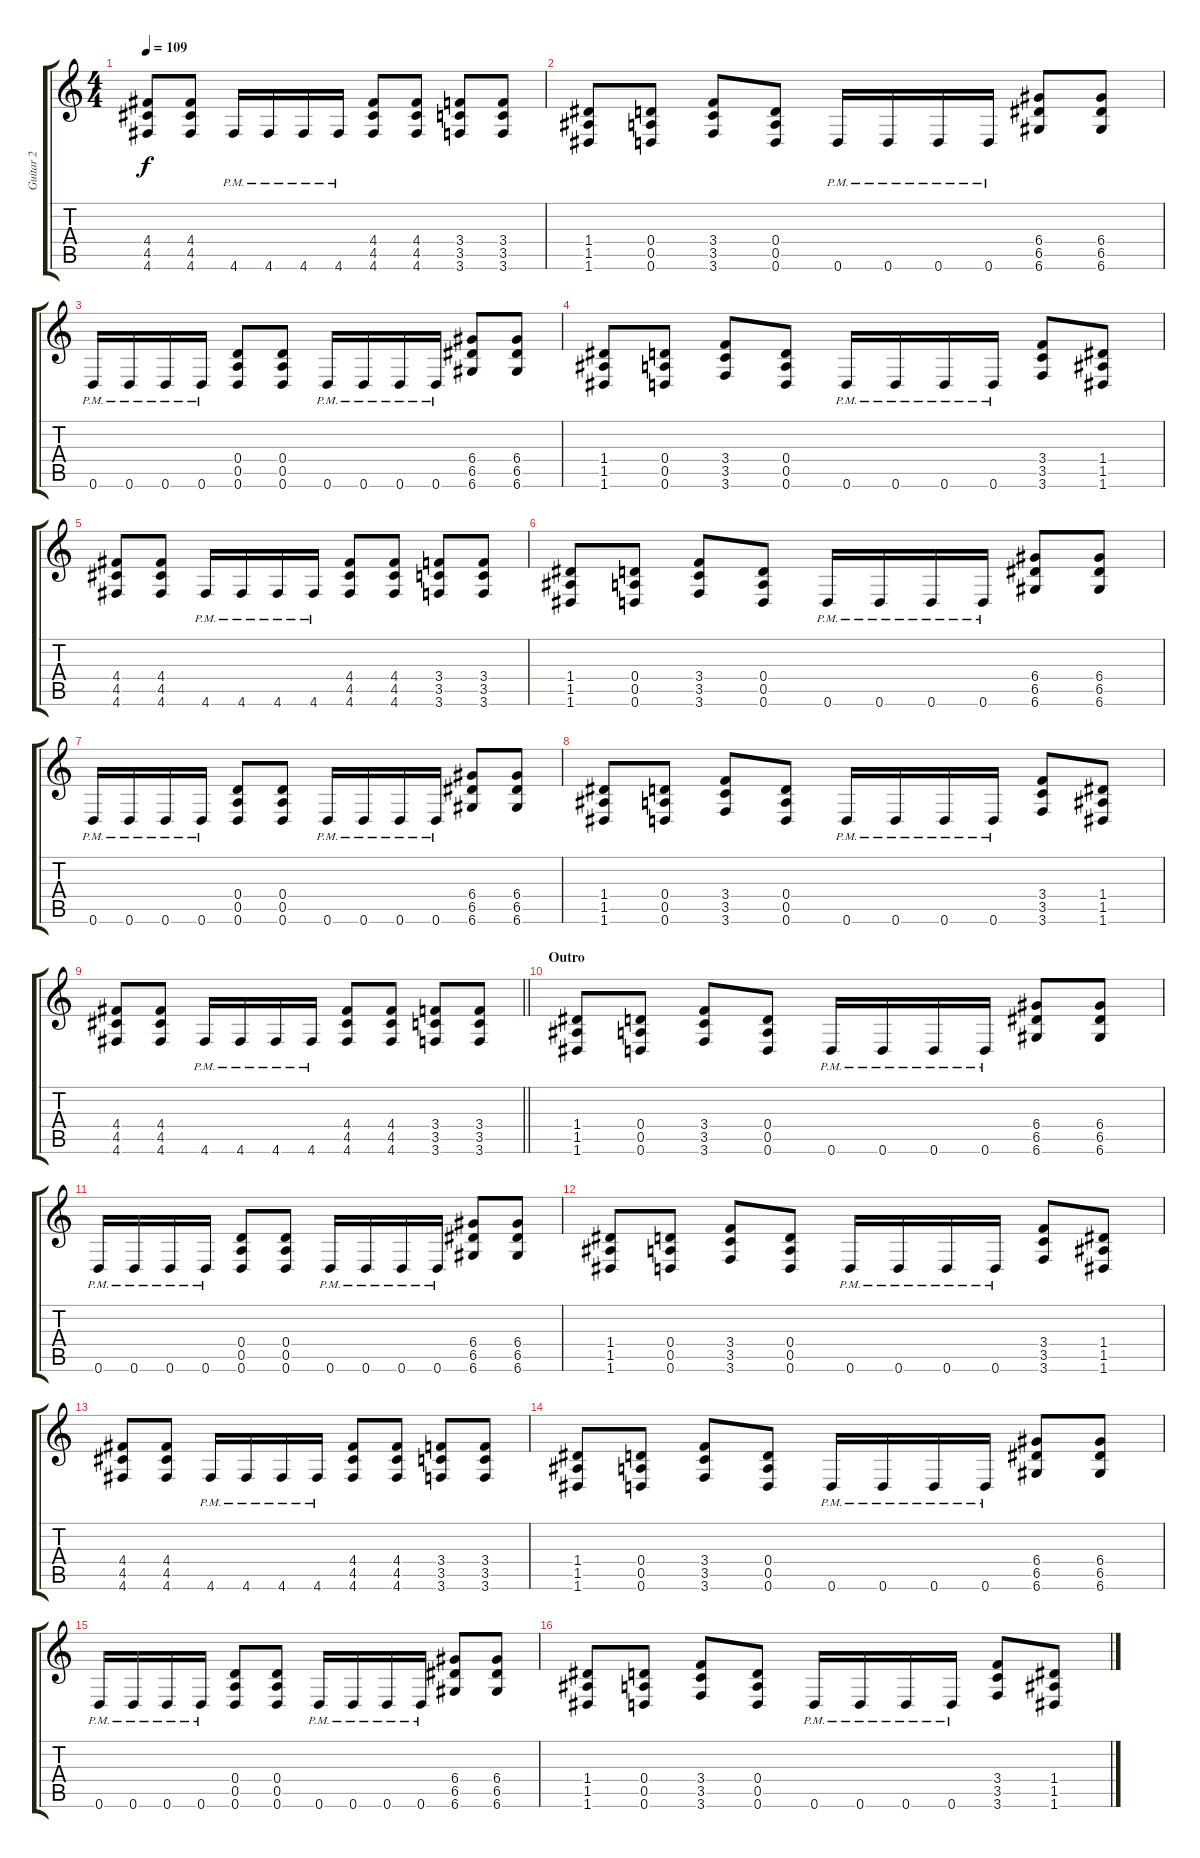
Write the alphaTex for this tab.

\track ("Guitar 2" "Guitar 2") {instrument overdrivenguitar}
\staff {score tabs}
\tuning (E4 B3 G3 D3 A2 D2) {hide}
\ts (4 4)
\tempo 109
\clef g2
\ks c
(4.4 4.5 4.6).8{dy f} (4.4 4.5 4.6).8 4.6{pm}.16 4.6{pm}.16 4.6{pm}.16 4.6{pm}.16 (4.4 4.5 4.6).8 (4.4 4.5 4.6).8 (3.4 3.5 3.6).8 (3.4 3.5 3.6).8 |
(1.4 1.5 1.6).8 (0.4 0.5 0.6).8 (3.4 3.5 3.6).8 (0.4 0.5 0.6).8 0.6{pm}.16 0.6{pm}.16 0.6{pm}.16 0.6{pm}.16 (6.4 6.5 6.6).8 (6.4 6.5 6.6).8 |
0.6{pm}.16 0.6{pm}.16 0.6{pm}.16 0.6{pm}.16 (0.4 0.5 0.6).8 (0.4 0.5 0.6).8 0.6{pm}.16 0.6{pm}.16 0.6{pm}.16 0.6{pm}.16 (6.4 6.5 6.6).8 (6.4 6.5 6.6).8 |
(1.4 1.5 1.6).8 (0.4 0.5 0.6).8 (3.4 3.5 3.6).8 (0.4 0.5 0.6).8 0.6{pm}.16 0.6{pm}.16 0.6{pm}.16 0.6{pm}.16 (3.4 3.5 3.6).8 (1.4 1.5 1.6).8 |
(4.4 4.5 4.6).8 (4.4 4.5 4.6).8 4.6{pm}.16 4.6{pm}.16 4.6{pm}.16 4.6{pm}.16 (4.4 4.5 4.6).8 (4.4 4.5 4.6).8 (3.4 3.5 3.6).8 (3.4 3.5 3.6).8 |
(1.4 1.5 1.6).8 (0.4 0.5 0.6).8 (3.4 3.5 3.6).8 (0.4 0.5 0.6).8 0.6{pm}.16 0.6{pm}.16 0.6{pm}.16 0.6{pm}.16 (6.4 6.5 6.6).8 (6.4 6.5 6.6).8 |
0.6{pm}.16 0.6{pm}.16 0.6{pm}.16 0.6{pm}.16 (0.4 0.5 0.6).8 (0.4 0.5 0.6).8 0.6{pm}.16 0.6{pm}.16 0.6{pm}.16 0.6{pm}.16 (6.4 6.5 6.6).8 (6.4 6.5 6.6).8 |
(1.4 1.5 1.6).8 (0.4 0.5 0.6).8 (3.4 3.5 3.6).8 (0.4 0.5 0.6).8 0.6{pm}.16 0.6{pm}.16 0.6{pm}.16 0.6{pm}.16 (3.4 3.5 3.6).8 (1.4 1.5 1.6).8 |
\barLineRight lightlight
(4.4 4.5 4.6).8 (4.4 4.5 4.6).8 4.6{pm}.16 4.6{pm}.16 4.6{pm}.16 4.6{pm}.16 (4.4 4.5 4.6).8 (4.4 4.5 4.6).8 (3.4 3.5 3.6).8 (3.4 3.5 3.6).8 |
\section ("" "Outro")
(1.4 1.5 1.6).8 (0.4 0.5 0.6).8 (3.4 3.5 3.6).8 (0.4 0.5 0.6).8 0.6{pm}.16 0.6{pm}.16 0.6{pm}.16 0.6{pm}.16 (6.4 6.5 6.6).8 (6.4 6.5 6.6).8 |
0.6{pm}.16 0.6{pm}.16 0.6{pm}.16 0.6{pm}.16 (0.4 0.5 0.6).8 (0.4 0.5 0.6).8 0.6{pm}.16 0.6{pm}.16 0.6{pm}.16 0.6{pm}.16 (6.4 6.5 6.6).8 (6.4 6.5 6.6).8 |
(1.4 1.5 1.6).8 (0.4 0.5 0.6).8 (3.4 3.5 3.6).8 (0.4 0.5 0.6).8 0.6{pm}.16 0.6{pm}.16 0.6{pm}.16 0.6{pm}.16 (3.4 3.5 3.6).8 (1.4 1.5 1.6).8 |
(4.4 4.5 4.6).8 (4.4 4.5 4.6).8 4.6{pm}.16 4.6{pm}.16 4.6{pm}.16 4.6{pm}.16 (4.4 4.5 4.6).8 (4.4 4.5 4.6).8 (3.4 3.5 3.6).8 (3.4 3.5 3.6).8 |
(1.4 1.5 1.6).8 (0.4 0.5 0.6).8 (3.4 3.5 3.6).8 (0.4 0.5 0.6).8 0.6{pm}.16 0.6{pm}.16 0.6{pm}.16 0.6{pm}.16 (6.4 6.5 6.6).8 (6.4 6.5 6.6).8 |
0.6{pm}.16 0.6{pm}.16 0.6{pm}.16 0.6{pm}.16 (0.4 0.5 0.6).8 (0.4 0.5 0.6).8 0.6{pm}.16 0.6{pm}.16 0.6{pm}.16 0.6{pm}.16 (6.4 6.5 6.6).8 (6.4 6.5 6.6).8 |
(1.4 1.5 1.6).8 (0.4 0.5 0.6).8 (3.4 3.5 3.6).8 (0.4 0.5 0.6).8 0.6{pm}.16 0.6{pm}.16 0.6{pm}.16 0.6{pm}.16 (3.4 3.5 3.6).8 (1.4 1.5 1.6).8
